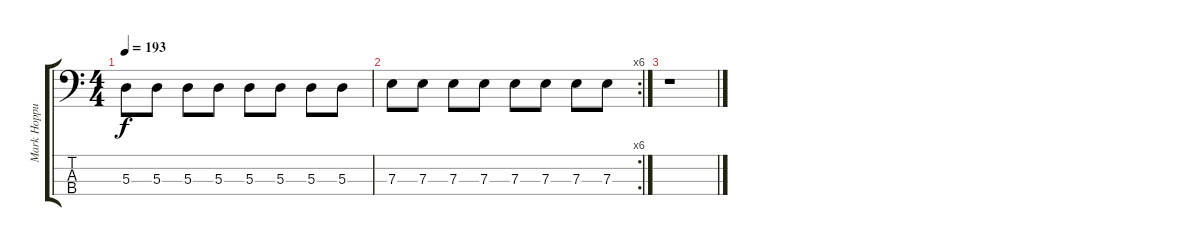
\track ("Mark Hoppus" "Mark Hoppu") {instrument electricbasspick}
\staff {score tabs}
\tuning (G2 D2 A1 E1) {hide}
\ts (4 4)
\tempo 193
\clef f4
\ks c
5.3.8{dy f} 5.3.8 5.3.8 5.3.8 5.3.8 5.3.8 5.3.8 5.3.8 |
\rc 6
7.3.8 7.3.8 7.3.8 7.3.8 7.3.8 7.3.8 7.3.8 7.3.8 |
r.1
